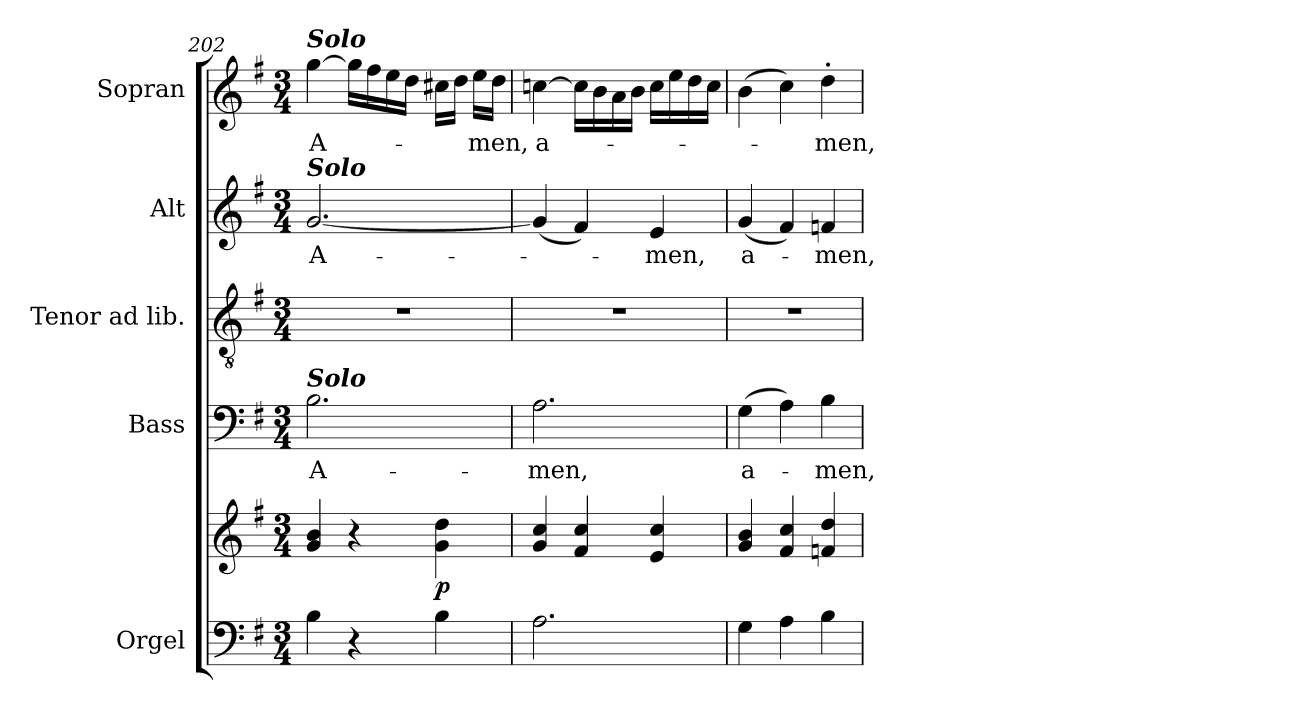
**kern	**kern	**dynam	**kern	**text	**kern	**kern	**text	**kern	**text
*part5	*part5	*part5	*part4	*part4	*part3	*part2	*part2	*part1	*part1
*staff6	*staff5	*staff5/6	*staff4	*staff4	*staff3	*staff2	*staff2	*staff1	*staff1
*I"Orgel	*	*	*I"Bass	*	*I"Tenor ad lib.	*I"Alt	*	*I"Sopran	*
*I'Org.	*	*	*I'B.	*	*I'T.	*I'A.	*	*I'S.	*
*clefF4	*clefG2	*	*clefF4	*	*clefGv2	*clefG2	*	*clefG2	*
*k[f#]	*k[f#]	*	*k[f#]	*	*k[f#]	*k[f#]	*	*k[f#]	*
*G:	*G:	*	*G:	*	*G:	*G:	*	*G:	*
*M3/4	*M3/4	*	*M3/4	*	*M3/4	*M3/4	*	*M3/4	*
=202	=202	=202	=202	=202	=202	=202	=202	=202	=202
!	!	!	!	!	!	!	!	!LO:TX:a:Bi:t=Solo	!
!	!	!	!	!	!	!LO:TX:a:Bi:t=Solo	!	!	!
!	!	!	!LO:TX:a:Bi:t=Solo	!	!	!	!	!	!
!	!	!	!	!LO:LY:b	!	!	!LO:LY:b	!	!LO:LY:b
4B\	4g/ 4b/	.	2.B\	A-	2.r	[2.g/	A-	[4gg\	A-
4r	4r	.	.	.	.	.	.	16gg\LL]	.
.	.	.	.	.	.	.	.	16ff#\	.
.	.	.	.	.	.	.	.	16ee\	.
.	.	.	.	.	.	.	.	16dd\JJ	.
!	!	!LO:DY:b	!	!	!	!	!	!	!
4B\	4g\ 4dd\	p	.	.	.	.	.	16cc#X\LL	.
.	.	.	.	.	.	.	.	16dd\JJ	.
!	!	!	!	!	!	!	!	!	!LO:LY:b
.	.	.	.	.	.	.	.	16ee\LL	-men,
.	.	.	.	.	.	.	.	16dd\JJ	.
!!LO:LB:g=z
=203	=203	=203	=203	=203	=203	=203	=203	=203	=203
!	!	!	!	!LO:LY:b	!	!	!	!	!LO:LY:b
2.A\	4g/ 4cc/	.	2.A\	-men,	2.r	(<4g/]	.	[4ccn\	a-
.	4f#/ 4cc/	.	.	.	.	4f#/)	.	16cc\LL]	.
.	.	.	.	.	.	.	.	16b\	.
.	.	.	.	.	.	.	.	16a\	.
.	.	.	.	.	.	.	.	16b\JJ	.
!	!	!	!	!	!	!	!LO:LY:b	!	!
.	4e/ 4cc/	.	.	.	.	4e/	-men,	16cc\LL	.
.	.	.	.	.	.	.	.	16ee\	.
.	.	.	.	.	.	.	.	16dd\	.
.	.	.	.	.	.	.	.	16cc\JJ	.
=204	=204	=204	=204	=204	=204	=204	=204	=204	=204
!	!	!	!	!LO:LY:b	!	!	!LO:LY:b	!	!
4G\	4g/ 4b/	.	(>4G\	a-	2.r	(<4g/	a-	(>4b\	.
4A\	4f#/ 4cc/	.	4A\)	.	.	4f#/)	.	4cc\)	.
!	!	!	!	!LO:LY:b	!	!	!LO:LY:b	!	!LO:LY:b
4B\	4fn/ 4dd/	.	4B\	-men,	.	4fn/	-men,	4dd'>\	-men,
=	=	=	=	=	=	=	=	=	=
*-	*-	*-	*-	*-	*-	*-	*-	*-	*-
